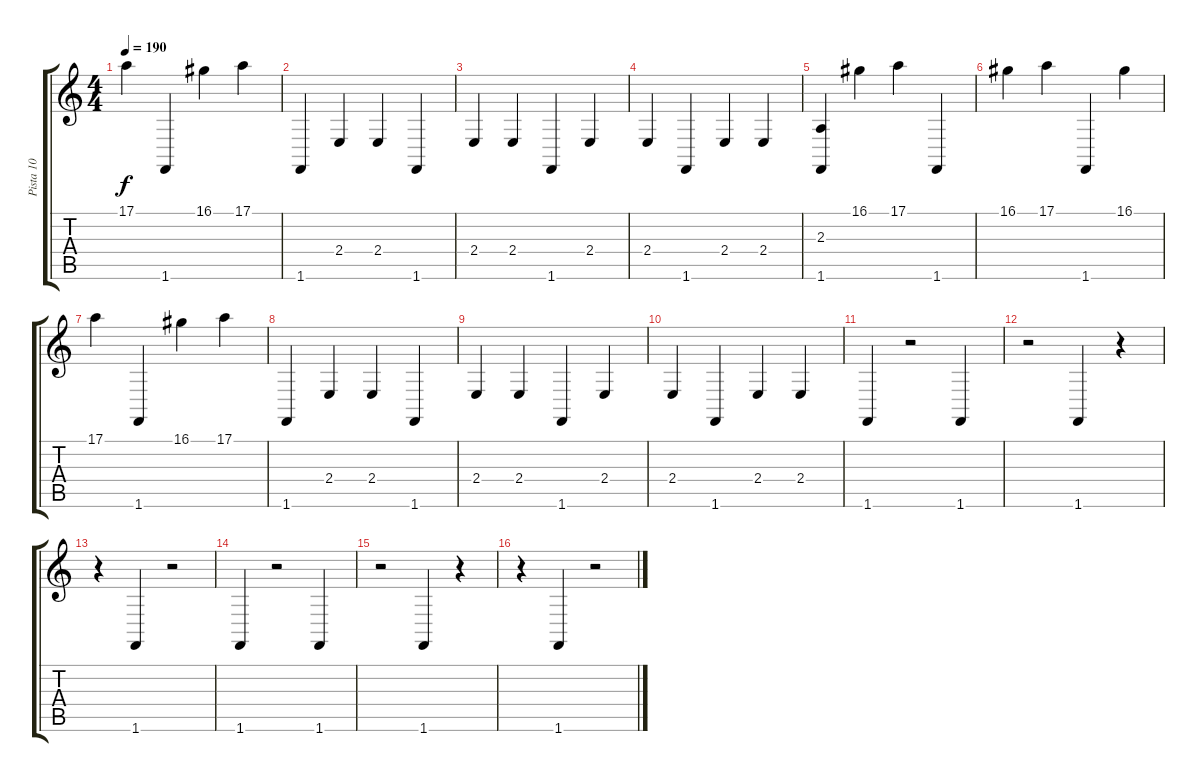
\track ("Pista 10" "Pista 10") {instrument acousticgrandpiano}
\staff {score tabs}
\tuning (E4 B3 G3 D3 A2 E2) {hide}
\ts (4 4)
\tempo 190
\clef g2
\ks c
17.1.4{dy f} 1.6.4 16.1.4 17.1.4 |
1.6.4 2.4.4 2.4.4 1.6.4 |
2.4.4 2.4.4 1.6.4 2.4.4 |
2.4.4 1.6.4 2.4.4 2.4.4 |
(2.3 1.6).4 16.1.4 17.1.4 1.6.4 |
16.1.4 17.1.4 1.6.4 16.1.4 |
17.1.4 1.6.4 16.1.4 17.1.4 |
1.6.4 2.4.4 2.4.4 1.6.4 |
2.4.4 2.4.4 1.6.4 2.4.4 |
2.4.4 1.6.4 2.4.4 2.4.4 |
1.6.4 r.2 1.6.4 |
r.2 1.6.4 r.4 |
r.4 1.6.4 r.2 |
1.6.4 r.2 1.6.4 |
r.2 1.6.4 r.4 |
r.4 1.6.4 r.2
